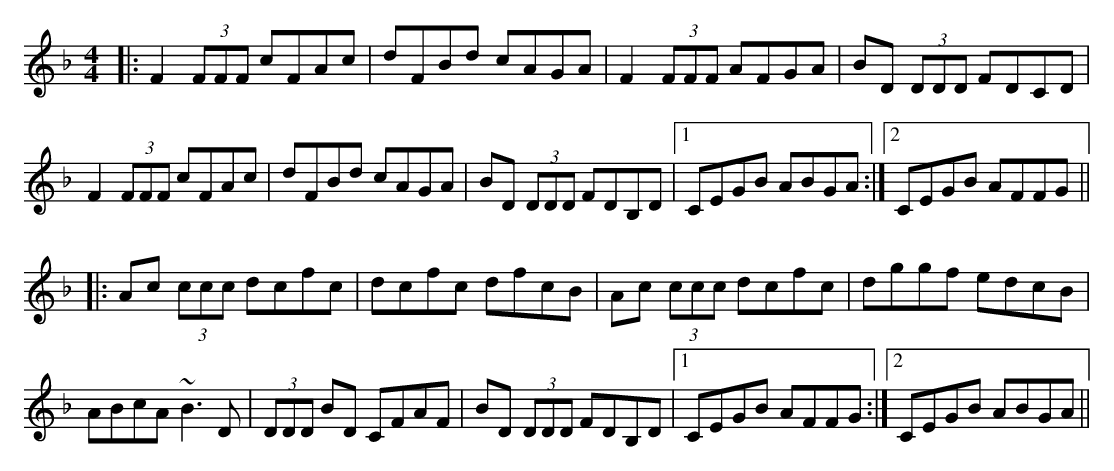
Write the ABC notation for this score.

X:1
M:4/4
K:F
|:F2 (3FFF cFAc|dFBd cAGA|F2 (3FFF AFGA|BD (3DDD FDCD|
F2 (3FFF cFAc|dFBd cAGA|BD (3DDD FDB,D|1 CEGB ABGA:|2 CEGB AFFG||
|:Ac (3ccc dcfc|dcfc dfcB|Ac (3ccc dcfc|dggf edcB|
ABcA ~B3 D|(3DDD BD CFAF|BD (3DDD FDB,D|1 CEGB AFFG:|2 CEGB ABGA||
